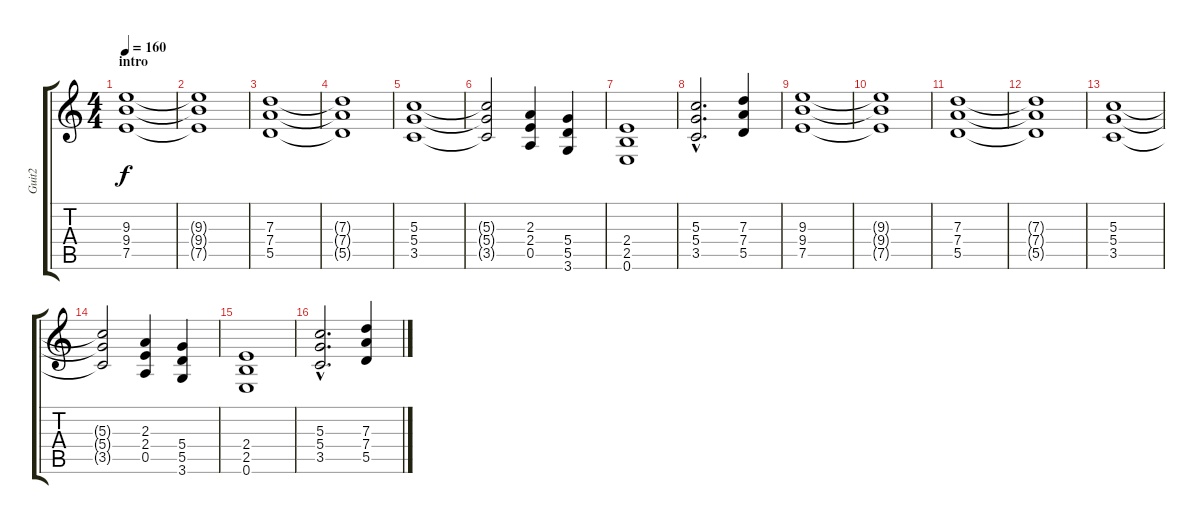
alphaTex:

\track ("Guit2" "Guit2") {instrument overdrivenguitar}
\staff {score tabs}
\tuning (E4 B3 G3 D3 A2 E2) {hide}
\ts (4 4)
\section ("" "intro")
\tempo 160
\clef g2
\ks c
(9.3 9.4 7.5).1{dy f instrument overdrivenguitar} |
(9.3{t} 9.4{t} 7.5{t}).1 |
(7.3 7.4 5.5).1 |
(7.3{t} 7.4{t} 5.5{t}).1 |
(5.3 5.4 3.5).1 |
(5.3{t} 5.4{t} 3.5{t}).2 (2.3 2.4 0.5).4 (5.4 5.5 3.6).4 |
(2.4 2.5 0.6).1 |
(5.3{hac} 5.4{hac} 3.5{hac}).2{d} (7.3 7.4 5.5).4 |
(9.3 9.4 7.5).1 |
(9.3{t} 9.4{t} 7.5{t}).1 |
(7.3 7.4 5.5).1 |
(7.3{t} 7.4{t} 5.5{t}).1 |
(5.3 5.4 3.5).1 |
(5.3{t} 5.4{t} 3.5{t}).2 (2.3 2.4 0.5).4 (5.4 5.5 3.6).4 |
(2.4 2.5 0.6).1 |
(5.3{hac} 5.4{hac} 3.5{hac}).2{d} (7.3 7.4 5.5).4
